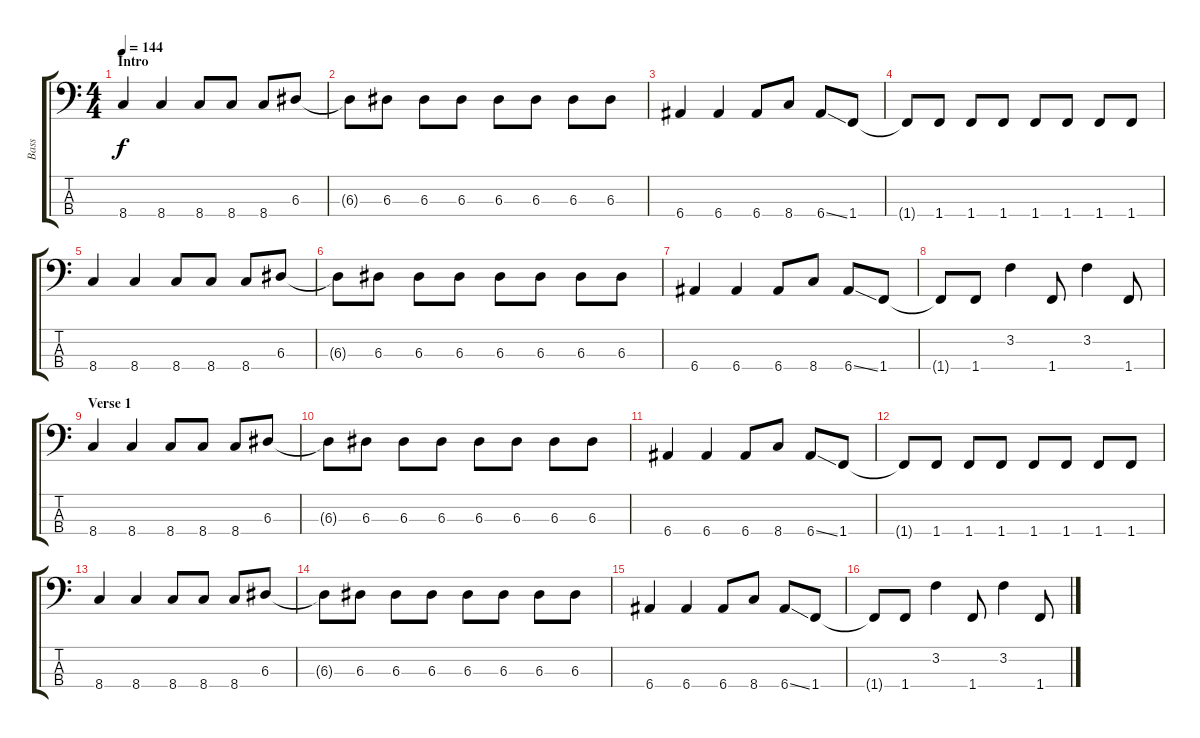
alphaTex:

\track ("Bass" "Bass") {instrument electricbassfinger}
\staff {score tabs}
\tuning (G2 D2 A1 E1) {hide}
\ts (4 4)
\section ("" "Intro")
\tempo 144
\clef f4
\ks c
8.4.4{dy f instrument electricbassfinger} 8.4.4 8.4.8 8.4.8 8.4.8 6.3.8 |
6.3{t}.8 6.3.8 6.3.8 6.3.8 6.3.8 6.3.8 6.3.8 6.3.8 |
6.4.4 6.4.4 6.4.8 8.4.8 6.4{ss}.8 1.4.8 |
1.4{t}.8 1.4.8 1.4.8 1.4.8 1.4.8 1.4.8 1.4.8 1.4.8 |
8.4.4 8.4.4 8.4.8 8.4.8 8.4.8 6.3.8 |
6.3{t}.8 6.3.8 6.3.8 6.3.8 6.3.8 6.3.8 6.3.8 6.3.8 |
6.4.4 6.4.4 6.4.8 8.4.8 6.4{ss}.8 1.4.8 |
1.4{t}.8 1.4.8 3.2.4 1.4.8 3.2.4 1.4.8 |
\section ("" "Verse 1")
8.4.4 8.4.4 8.4.8 8.4.8 8.4.8 6.3.8 |
6.3{t}.8 6.3.8 6.3.8 6.3.8 6.3.8 6.3.8 6.3.8 6.3.8 |
6.4.4 6.4.4 6.4.8 8.4.8 6.4{ss}.8 1.4.8 |
1.4{t}.8 1.4.8 1.4.8 1.4.8 1.4.8 1.4.8 1.4.8 1.4.8 |
8.4.4 8.4.4 8.4.8 8.4.8 8.4.8 6.3.8 |
6.3{t}.8 6.3.8 6.3.8 6.3.8 6.3.8 6.3.8 6.3.8 6.3.8 |
6.4.4 6.4.4 6.4.8 8.4.8 6.4{ss}.8 1.4.8 |
1.4{t}.8 1.4.8 3.2.4 1.4.8 3.2.4 1.4.8
